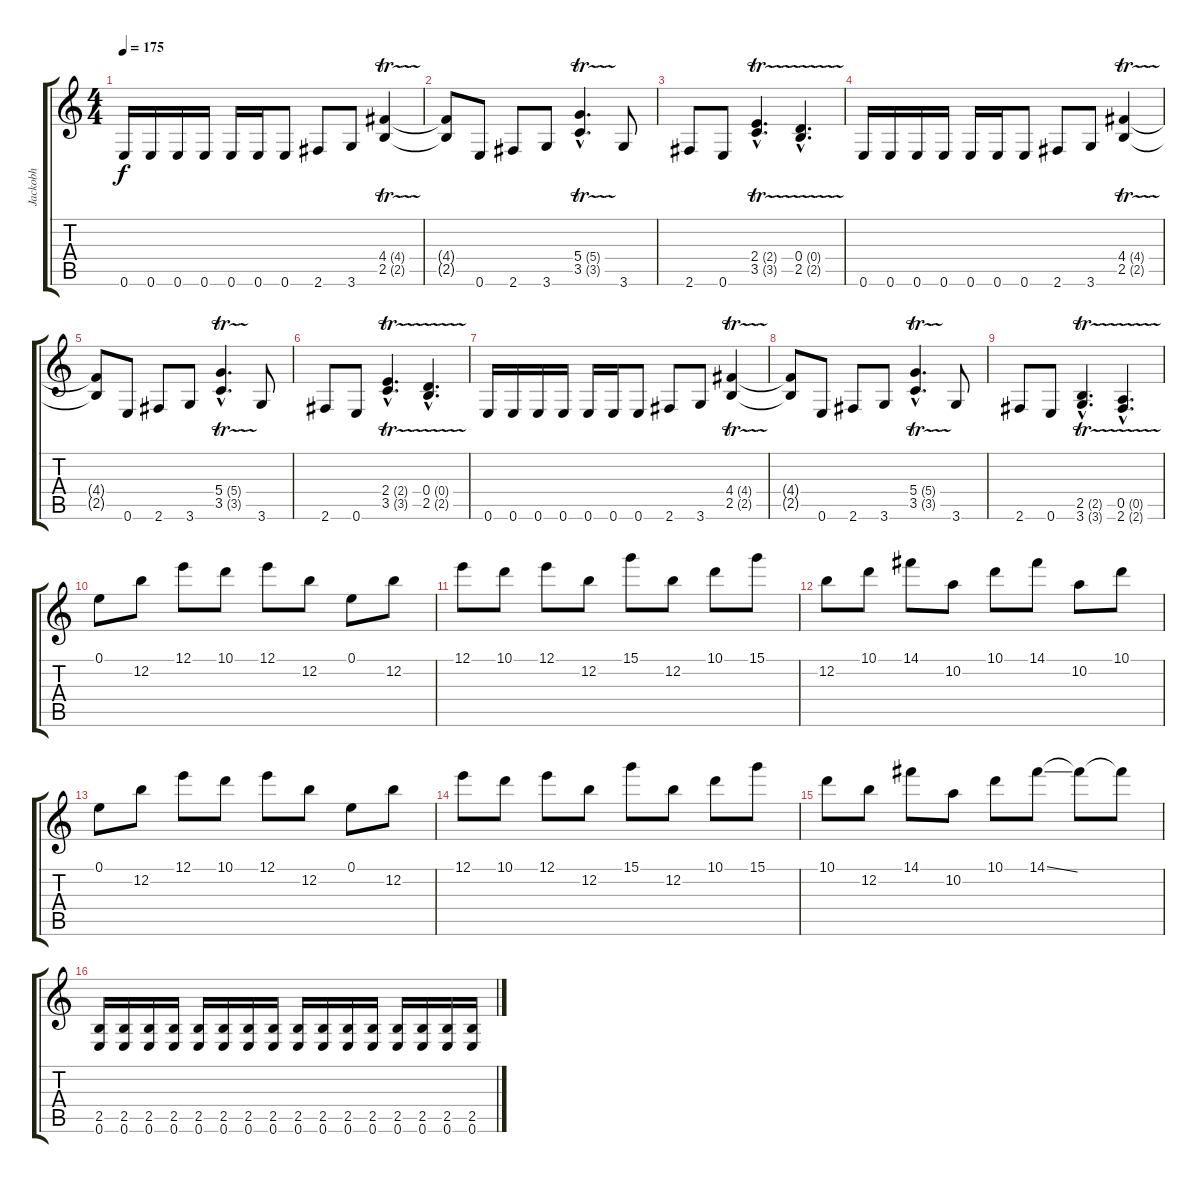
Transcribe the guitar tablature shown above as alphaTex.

\track ("Jackobh" "Jackobh") {instrument distortionguitar}
\staff {score tabs}
\tuning (E4 B3 G3 D3 A2 E2) {hide}
\ts (4 4)
\tempo 175
\clef g2
\ks c
0.6.16{dy f} 0.6.16 0.6.16 0.6.16 0.6.16 0.6.16 0.6.8 2.6.8 3.6.8 (4.4{tr (4 16)} 2.5{tr (2 16)}).4 |
(4.4{t} 2.5{t}).8 0.6.8 2.6.8 3.6.8 (5.4{tr (5 16) hac} 3.5{tr (3 16) hac}).4{d} 3.6.8 |
2.6.8 0.6.8 (2.4{tr (2 16) hac} 3.5{tr (3 16) hac}).4{d} (0.4{tr (0 16) hac} 2.5{tr (2 16) hac}).4{d} |
0.6.16 0.6.16 0.6.16 0.6.16 0.6.16 0.6.16 0.6.8 2.6.8 3.6.8 (4.4{tr (4 16)} 2.5{tr (2 16)}).4 |
(4.4{t} 2.5{t}).8 0.6.8 2.6.8 3.6.8 (5.4{tr (5 16) hac} 3.5{tr (3 16) hac}).4{d} 3.6.8 |
2.6.8 0.6.8 (2.4{tr (2 16) hac} 3.5{tr (3 16) hac}).4{d} (0.4{tr (0 16) hac} 2.5{tr (2 16) hac}).4{d} |
0.6.16 0.6.16 0.6.16 0.6.16 0.6.16 0.6.16 0.6.8 2.6.8 3.6.8 (4.4{tr (4 16)} 2.5{tr (2 16)}).4 |
(4.4{t} 2.5{t}).8 0.6.8 2.6.8 3.6.8 (5.4{tr (5 16) hac} 3.5{tr (3 16) hac}).4{d} 3.6.8 |
2.6.8 0.6.8 (2.5{tr (2 16) hac} 3.6{tr (3 16) hac}).4{d} (0.5{tr (0 16) hac} 2.6{tr (2 16) hac}).4{d} |
0.1.8 12.2.8 12.1.8 10.1.8 12.1.8 12.2.8 0.1.8 12.2.8 |
12.1.8 10.1.8 12.1.8 12.2.8 15.1.8 12.2.8 10.1.8 15.1.8 |
12.2.8 10.1.8 14.1.8 10.2.8 10.1.8 14.1.8 10.2.8 10.1.8 |
0.1.8 12.2.8 12.1.8 10.1.8 12.1.8 12.2.8 0.1.8 12.2.8 |
12.1.8 10.1.8 12.1.8 12.2.8 15.1.8 12.2.8 10.1.8 15.1.8 |
10.1.8 12.2.8 14.1.8 10.2.8 10.1.8 14.1{ss}.8 14.1{t}.8 14.1{t}.8 |
(2.5 0.6).16 (2.5 0.6).16 (2.5 0.6).16 (2.5 0.6).16 (2.5 0.6).16 (2.5 0.6).16 (2.5 0.6).16 (2.5 0.6).16 (2.5 0.6).16 (2.5 0.6).16 (2.5 0.6).16 (2.5 0.6).16 (2.5 0.6).16 (2.5 0.6).16 (2.5 0.6).16 (2.5 0.6).16
